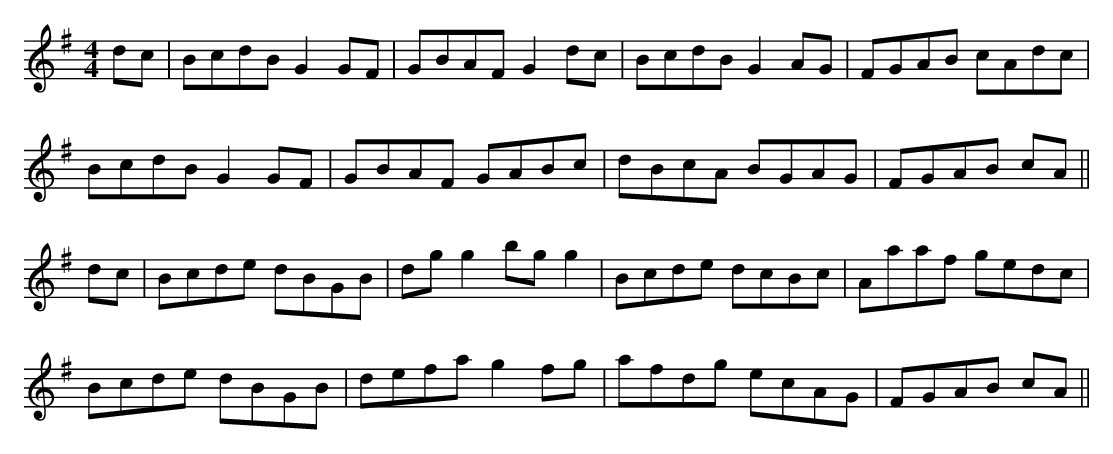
X:1
M:4/4
K:G
dc|BcdB G2 GF|GBAF G2 dc|BcdB G2 AG|FGAB cAdc|
BcdB G2 GF|GBAF GABc|dBcA BGAG|FGAB cA||
dc|Bcde dBGB|dg g2 bg g2|Bcde dcBc|Aaaf gedc|
Bcde dBGB|defa g2 fg|afdg ecAG|FGAB cA||
